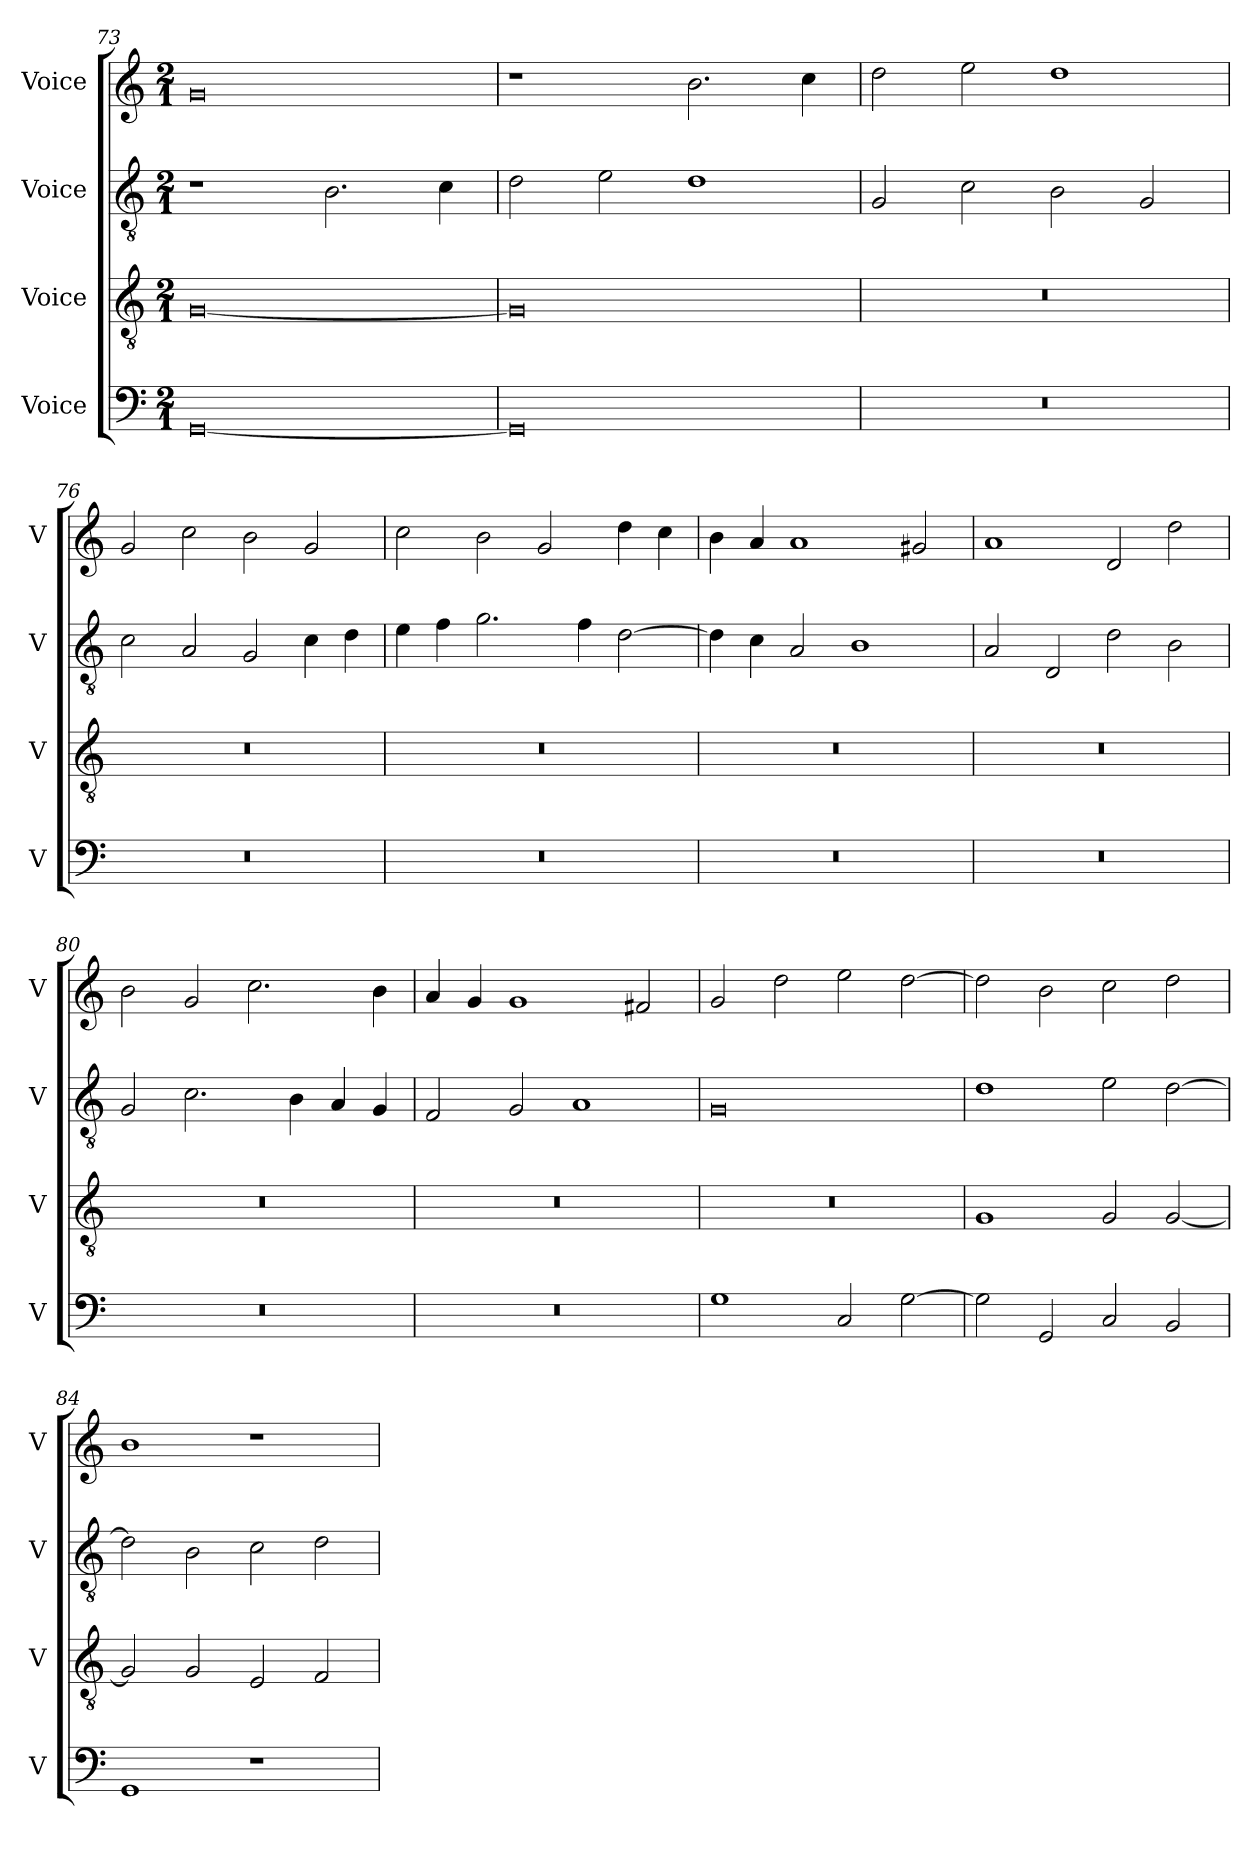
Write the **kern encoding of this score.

**kern	**kern	**kern	**kern
*part4	*part3	*part2	*part1
*staff4	*staff3	*staff2	*staff1
*I"Voice	*I"Voice	*I"Voice	*I"Voice
*I'V	*I'V	*I'V	*I'V
!!LO:PB:g=z
*clefF4	*clefGv2	*clefGv2	*clefG2
*k[]	*k[]	*k[]	*k[]
*M2/1	*M2/1	*M2/1	*M2/1
=73	=73	=73	=73
[0GG	[0G	1r	0g
.	.	2.B\	.
.	.	4c\	.
=74	=74	=74	=74
0GG]	0G]	2d\	1r
.	.	2e\	.
.	.	1d	2.b\
.	.	.	4cc\
=75	=75	=75	=75
0r	0r	2G/	2dd\
.	.	2c\	2ee\
.	.	2B\	1dd
.	.	2G/	.
=76	=76	=76	=76
0r	0r	2c\	2g/
.	.	2A/	2cc\
.	.	2G/	2b\
.	.	4c\	2g/
.	.	4d\	.
!!LO:LB:g=z
=77	=77	=77	=77
0r	0r	4e\	2cc\
.	.	4f\	.
.	.	2.g\	2b\
.	.	.	2g/
.	.	4f\	.
.	.	[2d\	4dd\
.	.	.	4cc\
=78	=78	=78	=78
0r	0r	4d\]	4b\
.	.	4c\	4a/
.	.	2A/	1a
.	.	1B	.
.	.	.	2g#X/
=79	=79	=79	=79
0r	0r	2A/	1a
.	.	2D/	.
.	.	2d\	2d/
.	.	2B\	2dd\
!!LO:LB:g=z
=80	=80	=80	=80
0r	0r	2G/	2b\
.	.	2.c\	2g/
.	.	.	2.cc\
.	.	4B\	.
.	.	4A/	.
.	.	4G/	4b\
=81	=81	=81	=81
0r	0r	2F/	4a/
.	.	.	4g/
.	.	2G/	1g
.	.	1A	.
.	.	.	2f#X/
=82	=82	=82	=82
1G	0r	0G	2g/
.	.	.	2dd\
2C/	.	.	2ee\
[2G\	.	.	[2dd\
=83	=83	=83	=83
2G\]	1G	1d	2dd\]
2GG/	.	.	2b\
2C/	2G/	2e\	2cc\
2BB/	[2G/	[2d\	2dd\
!!LO:LB:g=z
=84	=84	=84	=84
1GG	2G/]	2d\]	1b
.	2G/	2B\	.
1r	2E/	2c\	1r
.	2F/	2d\	.
=	=	=	=
*-	*-	*-	*-
